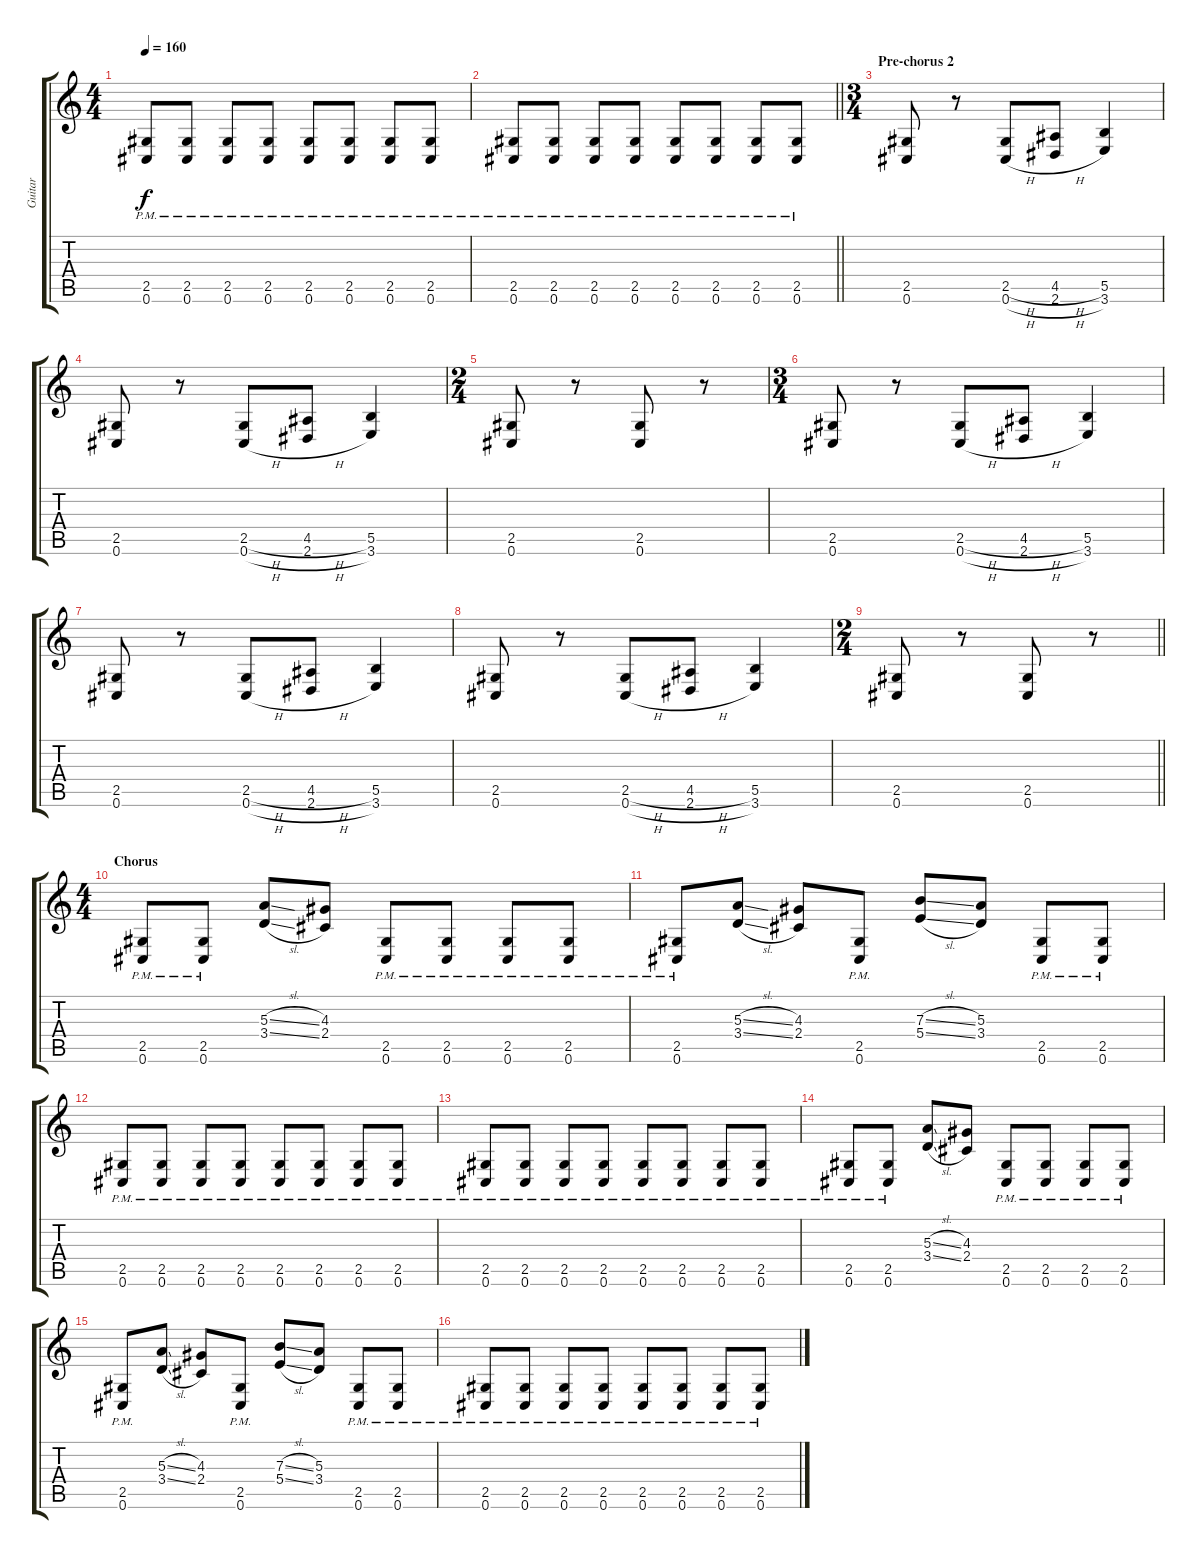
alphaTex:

\track ("Guitar" "Guitar") {instrument distortionguitar}
\staff {score tabs}
\tuning (Db4 Ab3 E3 B2 Gb2 Db2) {hide}
\ts (4 4)
\tempo 160
\clef g2
\ks c
(2.5{pm} 0.6{pm}).8{dy f} (2.5{pm} 0.6{pm}).8 (2.5{pm} 0.6{pm}).8 (2.5{pm} 0.6{pm}).8 (2.5{pm} 0.6{pm}).8 (2.5{pm} 0.6{pm}).8 (2.5{pm} 0.6{pm}).8 (2.5{pm} 0.6{pm}).8 |
\barLineRight lightlight
(2.5{pm} 0.6{pm}).8 (2.5{pm} 0.6{pm}).8 (2.5{pm} 0.6{pm}).8 (2.5{pm} 0.6{pm}).8 (2.5{pm} 0.6{pm}).8 (2.5{pm} 0.6{pm}).8 (2.5{pm} 0.6{pm}).8 (2.5{pm} 0.6{pm}).8 |
\ts (3 4)
\section ("" "Pre-chorus 2")
(2.5 0.6).8 r.8 (2.5{h} 0.6{h}).8 (4.5{h} 2.6{h}).8 (5.5 3.6).4 |
(2.5 0.6).8 r.8 (2.5{h} 0.6{h}).8 (4.5{h} 2.6{h}).8 (5.5 3.6).4 |
\ts (2 4)
(2.5 0.6).8 r.8 (2.5 0.6).8 r.8 |
\ts (3 4)
(2.5 0.6).8 r.8 (2.5{h} 0.6{h}).8 (4.5{h} 2.6{h}).8 (5.5 3.6).4 |
(2.5 0.6).8 r.8 (2.5{h} 0.6{h}).8 (4.5{h} 2.6{h}).8 (5.5 3.6).4 |
(2.5 0.6).8 r.8 (2.5{h} 0.6{h}).8 (4.5{h} 2.6{h}).8 (5.5 3.6).4 |
\ts (2 4)
\barLineRight lightlight
(2.5 0.6).8 r.8 (2.5 0.6).8 r.8 |
\ts (4 4)
\section ("" "Chorus")
(2.5{pm} 0.6{pm}).8 (2.5{pm} 0.6{pm}).8 (5.3{sl} 3.4{sl}).8 (4.3 2.4).8 (2.5{pm} 0.6{pm}).8 (2.5{pm} 0.6{pm}).8 (2.5{pm} 0.6{pm}).8 (2.5{pm} 0.6{pm}).8 |
(2.5{pm} 0.6{pm}).8 (5.3{sl} 3.4{sl}).8 (4.3 2.4).8 (2.5{pm} 0.6{pm}).8 (7.3{sl} 5.4{sl}).8 (5.3 3.4).8 (2.5{pm} 0.6{pm}).8 (2.5{pm} 0.6{pm}).8 |
(2.5{pm} 0.6{pm}).8 (2.5{pm} 0.6{pm}).8 (2.5{pm} 0.6{pm}).8 (2.5{pm} 0.6{pm}).8 (2.5{pm} 0.6{pm}).8 (2.5{pm} 0.6{pm}).8 (2.5{pm} 0.6{pm}).8 (2.5{pm} 0.6{pm}).8 |
(2.5{pm} 0.6{pm}).8 (2.5{pm} 0.6{pm}).8 (2.5{pm} 0.6{pm}).8 (2.5{pm} 0.6{pm}).8 (2.5{pm} 0.6{pm}).8 (2.5{pm} 0.6{pm}).8 (2.5{pm} 0.6{pm}).8 (2.5{pm} 0.6{pm}).8 |
(2.5{pm} 0.6{pm}).8 (2.5{pm} 0.6{pm}).8 (5.3{sl} 3.4{sl}).8 (4.3 2.4).8 (2.5{pm} 0.6{pm}).8 (2.5{pm} 0.6{pm}).8 (2.5{pm} 0.6{pm}).8 (2.5{pm} 0.6{pm}).8 |
(2.5{pm} 0.6{pm}).8 (5.3{sl} 3.4{sl}).8 (4.3 2.4).8 (2.5{pm} 0.6{pm}).8 (7.3{sl} 5.4{sl}).8 (5.3 3.4).8 (2.5{pm} 0.6{pm}).8 (2.5{pm} 0.6{pm}).8 |
(2.5{pm} 0.6{pm}).8 (2.5{pm} 0.6{pm}).8 (2.5{pm} 0.6{pm}).8 (2.5{pm} 0.6{pm}).8 (2.5{pm} 0.6{pm}).8 (2.5{pm} 0.6{pm}).8 (2.5{pm} 0.6{pm}).8 (2.5{pm} 0.6{pm}).8
